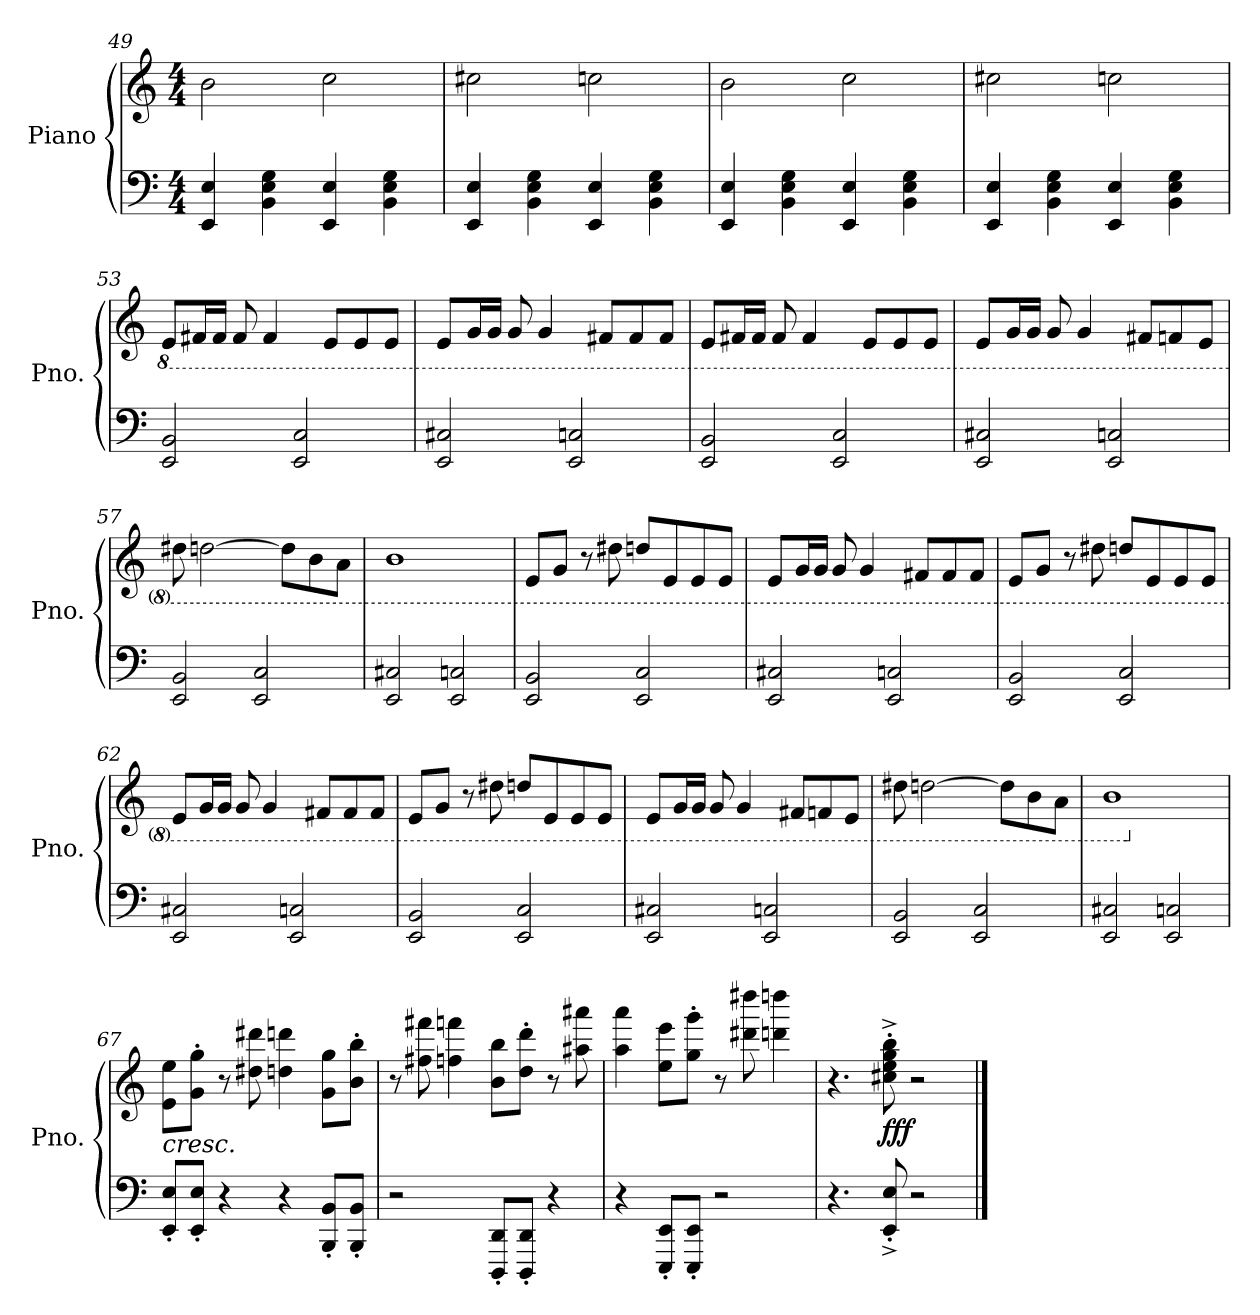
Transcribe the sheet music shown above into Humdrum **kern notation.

**kern	**kern	**dynam
*part1	*part1	*part1
*staff2	*staff1	*staff1/2
*I"Piano	*	*
*I'Pno.	*	*
*clefF4	*clefG2	*
*k[]	*k[]	*
*M4/4	*M4/4	*
*MM120	*MM120	*
=49	=49	=49
4EE/ 4E/	2b\	.
4BB\ 4E\ 4G\	.	.
4EE/ 4E/	2cc\	.
4BB\ 4E\ 4G\	.	.
=50	=50	=50
4EE/ 4E/	2cc#X\	.
4BB\ 4E\ 4G\	.	.
4EE/ 4E/	2ccn\	.
4BB\ 4E\ 4G\	.	.
=51	=51	=51
4EE/ 4E/	2b\	.
4BB\ 4E\ 4G\	.	.
4EE/ 4E/	2cc\	.
4BB\ 4E\ 4G\	.	.
=52	=52	=52
4EE/ 4E/	2cc#X\	.
4BB\ 4E\ 4G\	.	.
4EE/ 4E/	2ccn\	.
4BB\ 4E\ 4G\	.	.
!!LO:PB:g=z
=53	=53	=53
*	*8ba	*
2EE/ 2BB/	8E/L	.
.	16F#X/L	.
.	16F#/JJ	.
.	8F#/	.
.	4F#/	.
2EE/ 2C/	.	.
.	8E/L	.
.	8E/	.
.	8E/J	.
=54	=54	=54
2EE/ 2C#X/	8E/L	.
.	16G/L	.
.	16G/JJ	.
.	8G/	.
.	4G/	.
2EE/ 2Cn/	.	.
.	8F#X/L	.
.	8F#/	.
.	8F#/J	.
=55	=55	=55
2EE/ 2BB/	8E/L	.
.	16F#X/L	.
.	16F#/JJ	.
.	8F#/	.
.	4F#/	.
2EE/ 2C/	.	.
.	8E/L	.
.	8E/	.
.	8E/J	.
=56	=56	=56
2EE/ 2C#X/	8E/L	.
.	16G/L	.
.	16G/JJ	.
.	8G/	.
.	4G/	.
2EE/ 2Cn/	.	.
.	8F#X/L	.
.	8Fn/	.
.	8E/J	.
=57	=57	=57
2EE/ 2BB/	8d#X\	.
.	[2dn\	.
2EE/ 2C/	.	.
.	8d\L]	.
.	8B\	.
.	8A\J	.
!!LO:LB:g=z
=58	=58	=58
2EE/ 2C#X/	1B	.
2EE/ 2Cn/	.	.
=59	=59	=59
2EE/ 2BB/	8E/L	.
.	8G/J	.
.	8r	.
.	8d#X\	.
2EE/ 2C/	8dn/L	.
.	8E/	.
.	8E/	.
.	8E/J	.
=60	=60	=60
2EE/ 2C#X/	8E/L	.
.	16G/L	.
.	16G/JJ	.
.	8G/	.
.	4G/	.
2EE/ 2Cn/	.	.
.	8F#X/L	.
.	8F#/	.
.	8F#/J	.
=61	=61	=61
2EE/ 2BB/	8E/L	.
.	8G/J	.
.	8r	.
.	8d#X\	.
2EE/ 2C/	8dn/L	.
.	8E/	.
.	8E/	.
.	8E/J	.
=62	=62	=62
2EE/ 2C#X/	8E/L	.
.	16G/L	.
.	16G/JJ	.
.	8G/	.
.	4G/	.
2EE/ 2Cn/	.	.
.	8F#X/L	.
.	8F#/	.
.	8F#/J	.
!!LO:LB:g=z
=63	=63	=63
2EE/ 2BB/	8E/L	.
.	8G/J	.
.	8r	.
.	8d#X\	.
2EE/ 2C/	8dn/L	.
.	8E/	.
.	8E/	.
.	8E/J	.
=64	=64	=64
2EE/ 2C#X/	8E/L	.
.	16G/L	.
.	16G/JJ	.
.	8G/	.
.	4G/	.
2EE/ 2Cn/	.	.
.	8F#X/L	.
.	8Fn/	.
.	8E/J	.
=65	=65	=65
2EE/ 2BB/	8d#X\	.
.	[2dn\	.
2EE/ 2C/	.	.
.	8d\L]	.
.	8B\	.
.	8A\J	.
=66	=66	=66
2EE/ 2C#X/	1B	.
2EE/ 2Cn/	.	.
=67	=67	=67
*	*X8ba	*
*	*MM130	*
!	!	!LO:HP:b
8EE/' 8E/'L	8e\ 8ee\L	<
8EE/' 8E/'J	8g\' 8gg\'J	.
4r	8r	.
.	8dd#X\ 8ddd#X\	.
4r	4ddn\ 4dddn\	.
8BBB/' 8BB/'L	8g\ 8gg\L	.
8BBB/' 8BB/'J	8b\' 8bb\'J	.
!!LO:LB:g=z
=68	=68	=68
2r	8r	.
.	8ff#X\ 8fff#X\	.
.	4ffn\ 4fffn\	.
8DDD/' 8DD/'L	8b\ 8bb\L	.
8DDD/' 8DD/'J	8dd\' 8ddd\'J	.
4r	8r	.
.	8aa#X\ 8aaa#X\	.
=69	=69	=69
4r	4aa\ 4aaa\	.
8EEE/' 8EE/'L	8ee\ 8eee\L	.
8EEE/' 8EE/'J	8gg\' 8ggg\'J	.
2r	8r	.
.	8ddd#X\ 8dddd#X\	.
.	4dddn\ 4ddddn\	.
=70	=70	=70
4.r	4.r	.
!	!	!LO:DY:b
8EE/'^ 8E/'^	8cc#X\'^ 8ee\'^ 8gg\'^ 8bb\'^	fff
2r	2r	[
==	==	==
*-	*-	*-
